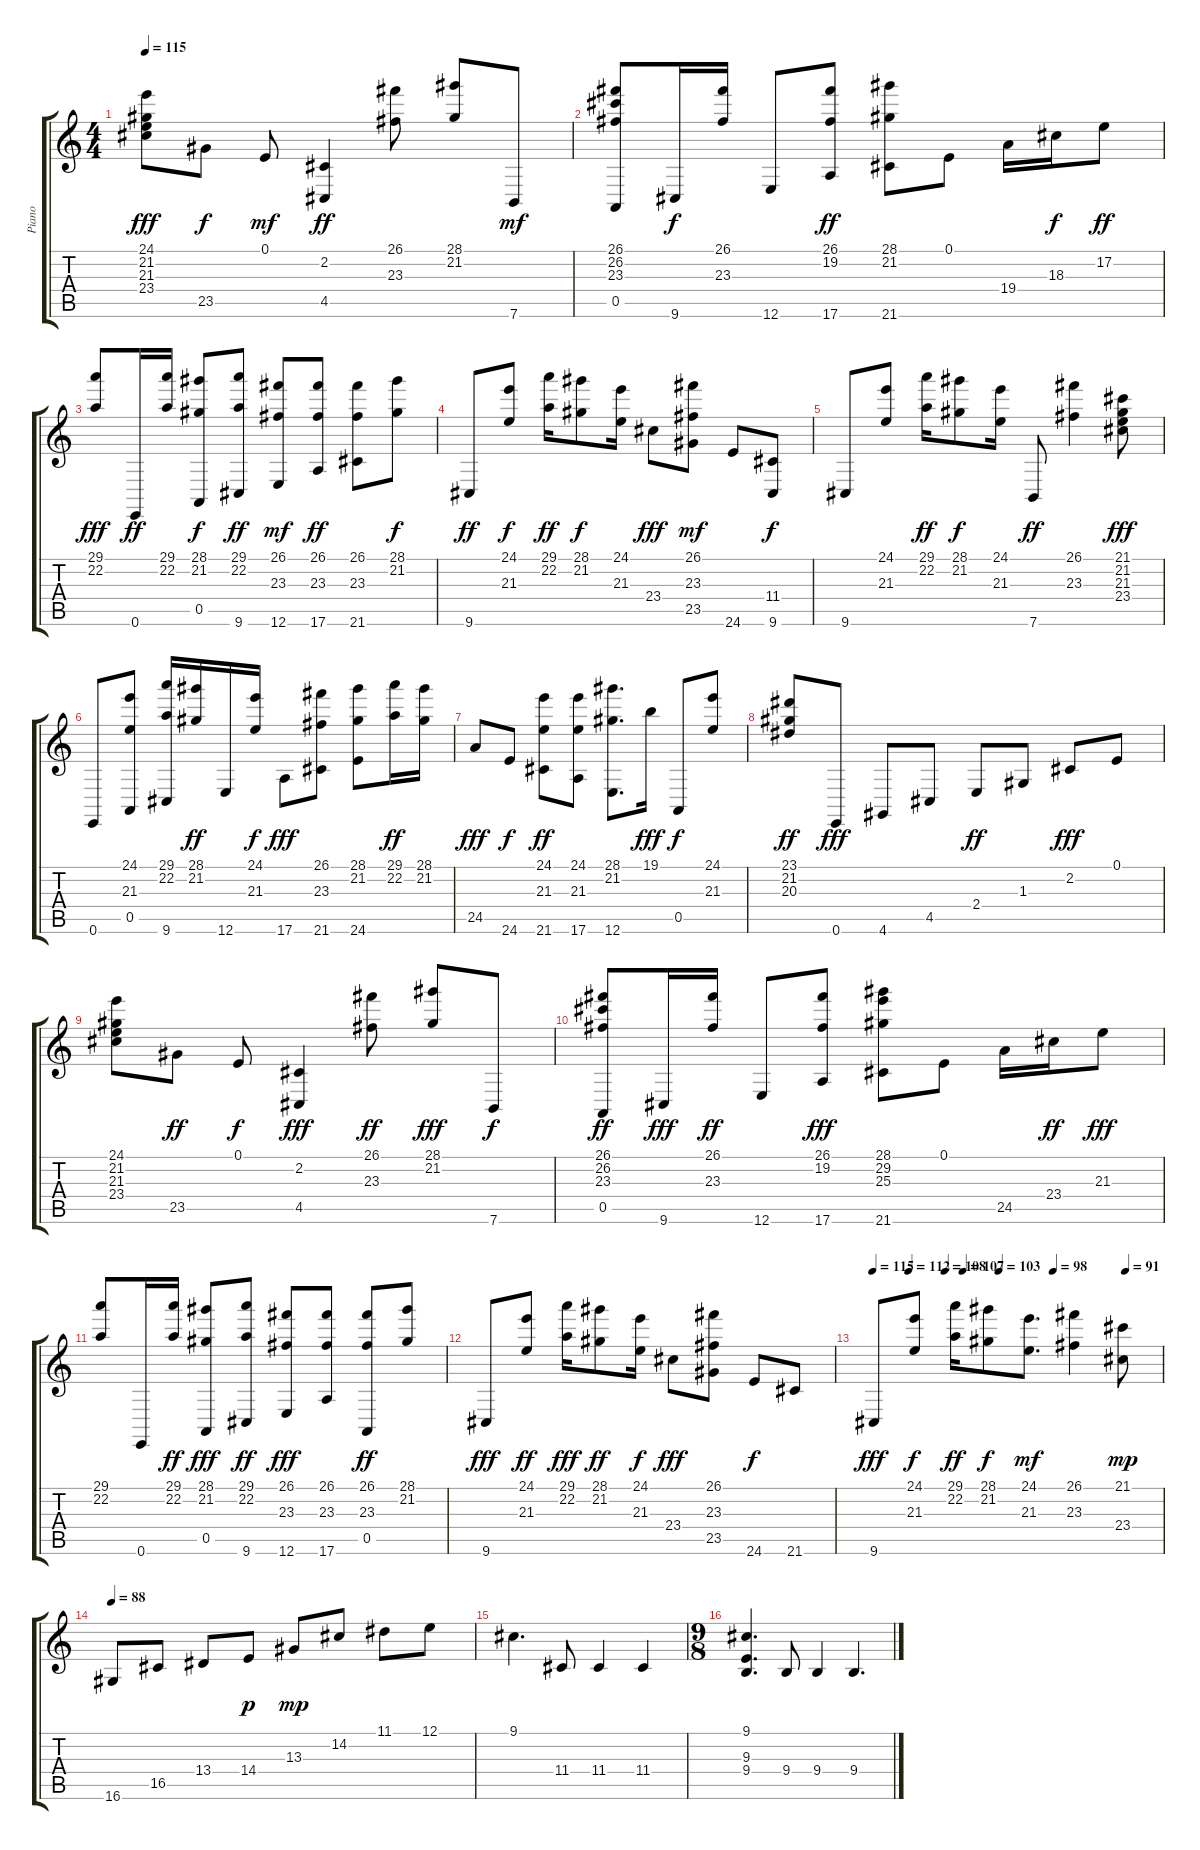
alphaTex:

\track ("Piano" "Piano") {instrument acousticgrandpiano}
\staff {score tabs}
\tuning (E4 B3 G3 D3 A2 E2) {hide}
\ts (4 4)
\tempo 115
\clef g2
\ks c
(24.1 21.2 21.3 23.4).8{dy fff} 23.5.8{dy f} 0.1.8{dy mf} (2.2 4.5).4{dy ff} (26.1 23.3).8 (28.1 21.2).8 7.6.8{dy mf} |
(26.1 26.2 23.3 0.5).8 9.6.16{dy f} (26.1 23.3).16 12.6.8 (26.1 19.2 17.6).8{dy ff} (28.1 21.2 21.6).8 0.1.8 19.4.16 18.3.16{dy f} 17.2.8{dy ff} |
(29.1 22.2).8{dy fff} 0.6.16{dy ff} (29.1 22.2).16 (28.1 21.2 0.5).8{dy f} (29.1 22.2 9.6).8{dy ff} (26.1 23.3 12.6).8{dy mf} (26.1 23.3 17.6).8{dy ff} (26.1 23.3 21.6).8 (28.1 21.2).8{dy f} |
9.6.8{dy ff} (24.1 21.3).8{dy f} (29.1 22.2).16{dy ff} (28.1 21.2).8{dy f} (24.1 21.3).16 23.4.8{dy fff} (26.1 23.3 23.5).8{dy mf} 24.6.8 (11.4 9.6).8{dy f} |
9.6.8 (24.1 21.3).8 (29.1 22.2).16{dy ff} (28.1 21.2).8{dy f} (24.1 21.3).16 7.6.8{dy ff} (26.1 23.3).4 (21.1 21.2 21.3 23.4).8{dy fff} |
0.6.8 (24.1 21.3 0.5).8 (29.1 22.2 9.6).16 (28.1 21.2).16{dy ff} 12.6.16 (24.1 21.3).16{dy f} 17.6.8{dy fff} (26.1 23.3 21.6).8 (28.1 21.2 24.6).8 (29.1 22.2).16{dy ff} (28.1 21.2).16 |
24.5.8{dy fff} 24.6.8{dy f} (24.1 21.3 21.6).8{dy ff} (24.1 21.3 17.6).8 (28.1 21.2 12.6).8{d} 19.1.16{dy fff} 0.5.8{dy f} (24.1 21.3).8 |
(23.1 21.2 20.3).8{dy ff} 0.6.8{dy fff} 4.6.8 4.5.8 2.4.8{dy ff} 1.3.8 2.2.8{dy fff} 0.1.8 |
(24.1 21.2 21.3 23.4).8 23.5.8{dy ff} 0.1.8{dy f} (2.2 4.5).4{dy fff} (26.1 23.3).8{dy ff} (28.1 21.2).8{dy fff} 7.6.8{dy f} |
(26.1 26.2 23.3 0.5).8{dy ff} 9.6.16{dy fff} (26.1 23.3).16{dy ff} 12.6.8 (26.1 19.2 17.6).8{dy fff} (28.1 29.2 25.3 21.6).8 0.1.8 24.5.16 23.4.16{dy ff} 21.3.8{dy fff} |
(29.1 22.2).8 0.6.16 (29.1 22.2).16{dy ff} (28.1 21.2 0.5).8{dy fff} (29.1 22.2 9.6).8{dy ff} (26.1 23.3 12.6).8{dy fff} (26.1 23.3 17.6).8 (26.1 23.3 0.5).8{dy ff} (28.1 21.2).8 |
9.6.8{dy fff} (24.1 21.3).8{dy ff} (29.1 22.2).16{dy fff} (28.1 21.2).8{dy ff} (24.1 21.3).16{dy f} 23.4.8{dy fff} (26.1 23.3 23.5).8 24.6.8{dy f} 21.6.8 |
\tempo 115
\tempo (112 0.125)
\tempo (108 0.25)
\tempo (107 0.3125)
\tempo (103 0.4375)
\tempo (98 0.625)
\tempo (91 0.875)
9.6.8{dy fff} (24.1 21.3).8{dy f} (29.1 22.2).16{dy ff} (28.1 21.2).8{dy f} (24.1 21.3).8{d dy mf} (26.1 23.3).4 (21.1 23.4).8{dy mp} |
\tempo 88
16.6.8 16.5.8 13.4.8 14.4.8{dy p} 13.3.8{dy mp} 14.2.8 11.1.8 12.1.8 |
9.1.4{d} 11.4.8 11.4.4 11.4.4 |
\ts (9 8)
(9.1 9.3 9.4).4{d} 9.4.8 9.4.4 9.4.4{d}
